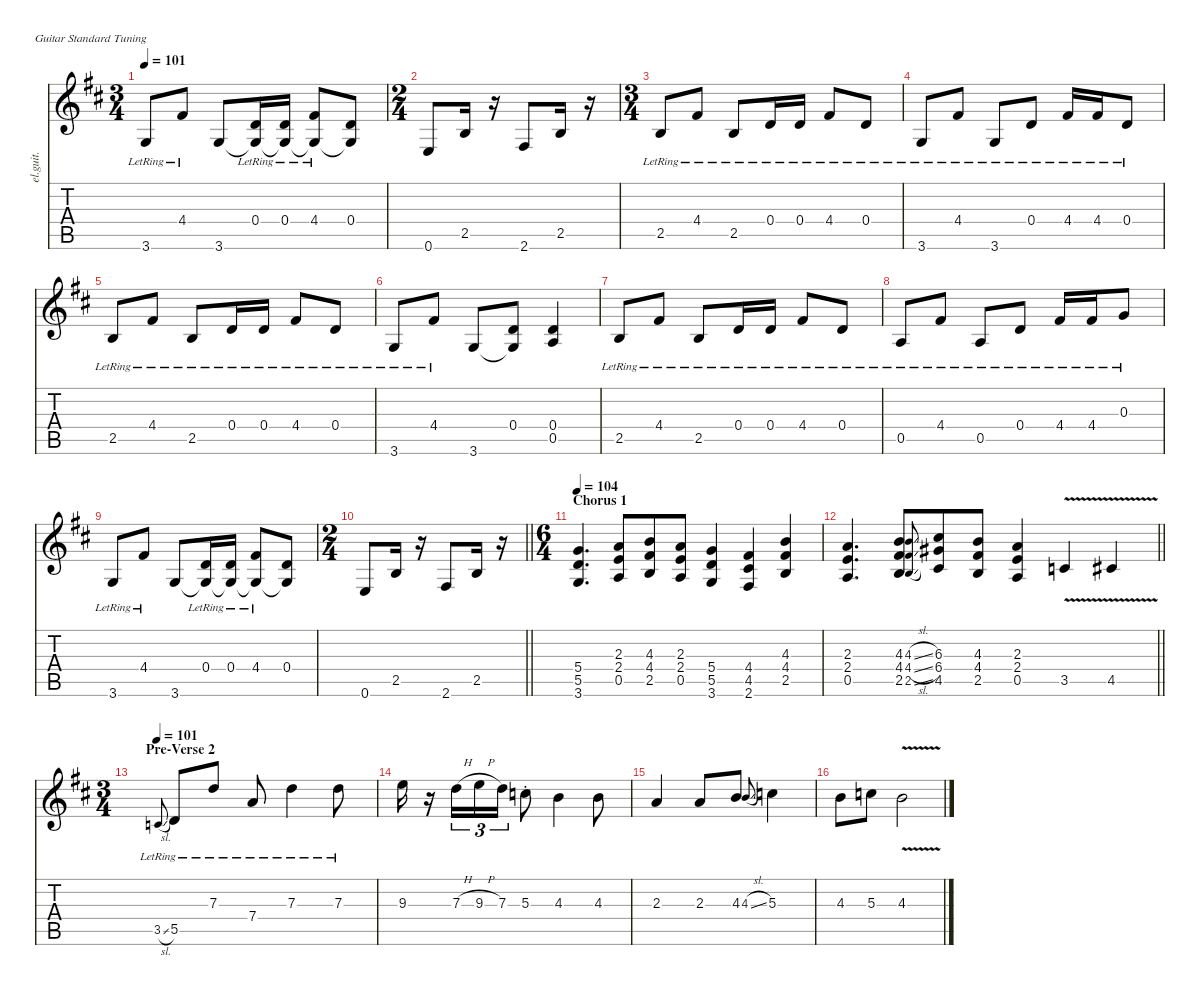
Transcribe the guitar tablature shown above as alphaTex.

\defaultSystemsLayout 4
\hideDynamics
\bracketExtendMode nobrackets
\otherSystemsTrackNameOrientation horizontal
\track ("Guitar 1" "el.guit.") {defaultSystemsLayout 8 mute instrument electricguitarclean}
\staff {score tabs}
\tuning (E4 B3 G3 D3 A2 E2)
\ts (3 4)
\tempo 101
\clef g2
\ks bminor
3.6{lr acc forcenatural}.8{dy f beam Up} 4.4{lr acc #}.8{beam Up} 3.6{acc forcenatural}.8{beam Up} (0.4{lr acc forcenatural} 3.6{t acc forcenatural}).16{beam Up} (0.4{lr acc forcenatural} 3.6{t acc forcenatural}).16{beam Up} (4.4{lr acc #} 3.6{t acc forcenatural}).8{beam Up} (0.4{acc forcenatural} 3.6{t acc forcenatural}).8{beam Up} |
\ts (2 4)
\beaming (8 2 2)
0.6{acc forcenatural}.8{beam Up} 2.5{acc forcenatural}.16{beam Up} r.16{beam Up} 2.6{acc #}.8{beam Up} 2.5{acc forcenatural}.16{beam Up} r.16{beam Up} |
\ts (3 4)
\beaming (8 2 2 2)
2.5{lr acc forcenatural}.8{beam Up} 4.4{lr acc #}.8{beam Up} 2.5{lr acc forcenatural}.8{beam Up} 0.4{lr acc forcenatural}.16{beam Up} 0.4{lr acc forcenatural}.16{beam Up} 4.4{lr acc #}.8{beam Up} 0.4{lr acc forcenatural}.8{beam Up} |
3.6{lr acc forcenatural}.8{beam Up} 4.4{lr acc #}.8{beam Up} 3.6{lr acc forcenatural}.8{beam Up} 0.4{lr acc forcenatural}.8{beam Up} 4.4{lr acc #}.16{beam Up} 4.4{lr acc #}.16{beam Up} 0.4{lr acc forcenatural}.8{beam Up} |
2.5{lr acc forcenatural}.8{beam Up} 4.4{lr acc #}.8{beam Up} 2.5{lr acc forcenatural}.8{beam Up} 0.4{lr acc forcenatural}.16{beam Up} 0.4{lr acc forcenatural}.16{beam Up} 4.4{lr acc #}.8{beam Up} 0.4{lr acc forcenatural}.8{beam Up} |
3.6{lr acc forcenatural}.8{beam Up} 4.4{lr acc #}.8{beam Up} 3.6{acc forcenatural}.8{beam Up} (0.4{acc forcenatural} 3.6{t acc forcenatural}).8{beam Up} (0.4{acc forcenatural} 0.5{acc forcenatural}).4{beam Up} |
2.5{lr acc forcenatural}.8{beam Up} 4.4{lr acc #}.8{beam Up} 2.5{lr acc forcenatural}.8{beam Up} 0.4{lr acc forcenatural}.16{beam Up} 0.4{lr acc forcenatural}.16{beam Up} 4.4{lr acc #}.8{beam Up} 0.4{lr acc forcenatural}.8{beam Up} |
0.5{lr acc forcenatural}.8{beam Up} 4.4{lr acc #}.8{beam Up} 0.5{lr acc forcenatural}.8{beam Up} 0.4{lr acc forcenatural}.8{beam Up} 4.4{lr acc #}.16{beam Up} 4.4{lr acc #}.16{beam Up} 0.3{lr acc forcenatural}.8{beam Up} |
3.6{lr acc forcenatural}.8{beam Up} 4.4{lr acc #}.8{beam Up} 3.6{acc forcenatural}.8{beam Up} (0.4{lr acc forcenatural} 3.6{t acc forcenatural}).16{beam Up} (0.4{lr acc forcenatural} 3.6{t acc forcenatural}).16{beam Up} (4.4{lr acc #} 3.6{t acc forcenatural}).8{beam Up} (0.4{acc forcenatural} 3.6{t acc forcenatural}).8{beam Up} |
\ts (2 4)
\beaming (8 2 2)
\barLineRight lightlight
0.6{acc forcenatural}.8{beam Up} 2.5{acc forcenatural}.16{beam Up} r.16{beam Up} 2.6{acc #}.8{beam Up} 2.5{acc forcenatural}.16{beam Up} r.16{beam Up} |
\ts (6 4)
\beaming (8 6 6)
\section ("" "Chorus 1")
\tempo 104
(5.4{acc forcenatural} 5.5{acc forcenatural} 3.6{acc forcenatural}).4{d instrument distortionguitar beam Up} (2.3{acc forcenatural} 2.4{acc forcenatural} 0.5{acc forcenatural}).8{beam Up} (4.3{acc forcenatural} 4.4{acc #} 2.5{acc forcenatural}).8{beam Up} (2.3{acc forcenatural} 2.4{acc forcenatural} 0.5{acc forcenatural}).8{beam Up} (5.4{acc forcenatural} 5.5{acc forcenatural} 3.6{acc forcenatural}).4{beam Up} (4.4{acc #} 4.5{acc #} 2.6{acc #}).4{beam Up} (4.3{acc forcenatural} 4.4{acc #} 2.5{acc forcenatural}).4{beam Up} |
\barLineRight lightlight
(2.3{acc forcenatural} 2.4{acc forcenatural} 0.5{acc forcenatural}).4{d beam Up} (4.3{acc forcenatural} 4.4{acc #} 2.5{acc forcenatural}).8{beam Up} (4.3{sl acc forcenatural} 4.4{sl acc #} 2.5{sl acc forcenatural}).8{gr onbeat dy mf beam Up} (6.3{acc #} 6.4{acc #} 4.5{acc #}).8{dy f beam Up} (4.3{acc forcenatural} 4.4{acc #} 2.5{acc forcenatural}).8{beam Up} (2.3{acc forcenatural} 2.4{acc forcenatural} 0.5{acc forcenatural}).4{beam Up} 3.5{v acc forcenatural}.4{beam Up} 4.5{v acc #}.4{beam Up} |
\ts (3 4)
\beaming (8 2 2 2)
\section ("" "Pre-Verse 2")
\tempo 101
3.5{sl lr acc forcenatural}.8{gr onbeat dy mf instrument electricguitarclean beam Up} 5.5{lr acc forcenatural}.8{dy f beam Up} 7.3{lr acc forcenatural}.8{beam Up} 7.4{lr acc forcenatural}.8{beam Up} 7.3{lr acc forcenatural}.4{beam Down} 7.3{lr acc forcenatural}.8{beam Down} |
9.3{acc forcenatural}.16{beam Down} r.16{beam Down} 7.3{h acc forcenatural}.16{tu (3 2) beam Down} 9.3{h acc forcenatural}.16{tu (3 2) beam Down} 7.3{acc forcenatural}.16{tu (3 2) beam Down} 5.3{st acc forcenatural}.8{beam Down} 4.3{acc forcenatural}.4{beam Down} 4.3{acc forcenatural}.8{beam Down} |
2.3{acc forcenatural}.4{beam Up} 2.3{acc forcenatural}.8{beam Up} 4.3{acc forcenatural}.8{beam Up} 4.3{sl acc forcenatural}.8{gr onbeat dy mf beam Up} 5.3{acc forcenatural}.4{dy f beam Down} |
4.3{acc forcenatural}.8{beam Down} 5.3{acc forcenatural}.8{beam Down} 4.3{v acc forcenatural}.2{beam Down}
